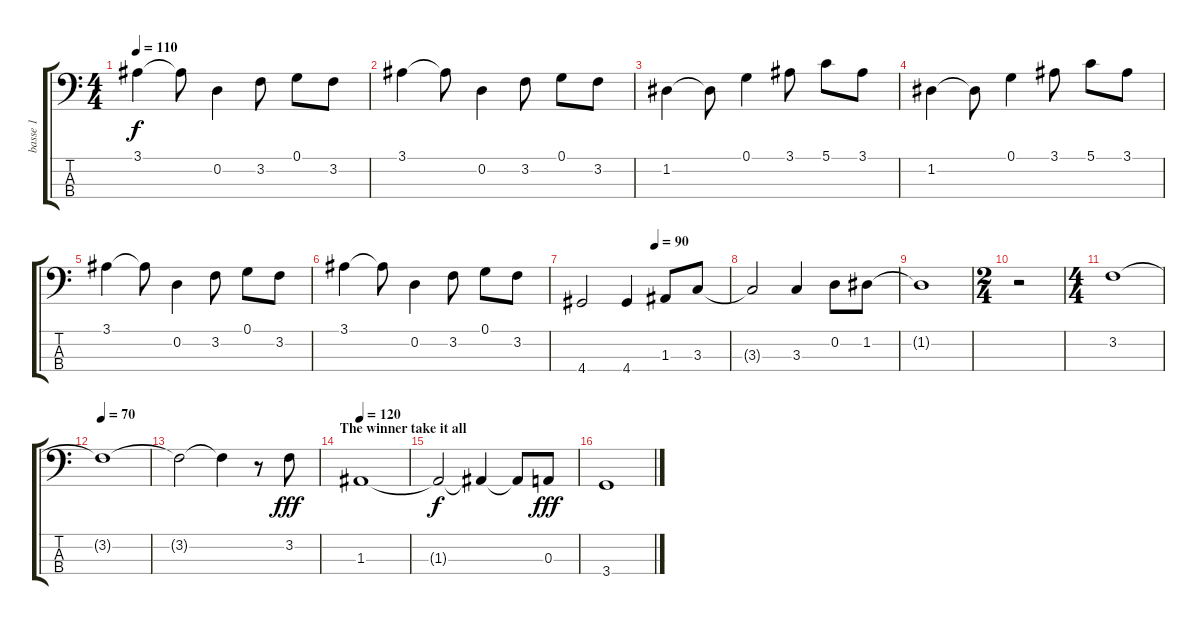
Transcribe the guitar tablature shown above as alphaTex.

\track ("basse 1" "basse 1") {instrument electricbassfinger}
\staff {score tabs}
\tuning (G2 D2 A1 E1) {hide}
\ts (4 4)
\tempo 110
\clef f4
\ks c
3.1.4{dy f} 3.1{t}.8 0.2.4 3.2.8 0.1.8 3.2.8 |
3.1.4 3.1{t}.8 0.2.4 3.2.8 0.1.8 3.2.8 |
1.2.4 1.2{t}.8 0.1.4 3.1.8 5.1.8 3.1.8 |
1.2.4 1.2{t}.8 0.1.4 3.1.8 5.1.8 3.1.8 |
3.1.4 3.1{t}.8 0.2.4 3.2.8 0.1.8 3.2.8 |
3.1.4 3.1{t}.8 0.2.4 3.2.8 0.1.8 3.2.8 |
\tempo (90 0.5)
4.4.2 4.4.4 1.3.8 3.3.8 |
3.3{t}.2 3.3.4 0.2.8 1.2.8 |
1.2{t}.1 |
\ts (2 4)
r.2 |
\ts (4 4)
3.2.1 |
\tempo 70
3.2{t}.1 |
3.2{t}.2 3.2{t}.4 r.8 3.2.8{dy fff} |
\section ("" "The winner take it all")
\tempo 120
1.3.1 |
1.3{t}.2{dy f} 1.3{t}.4 1.3{t}.8 0.3.8{dy fff} |
3.4.1
